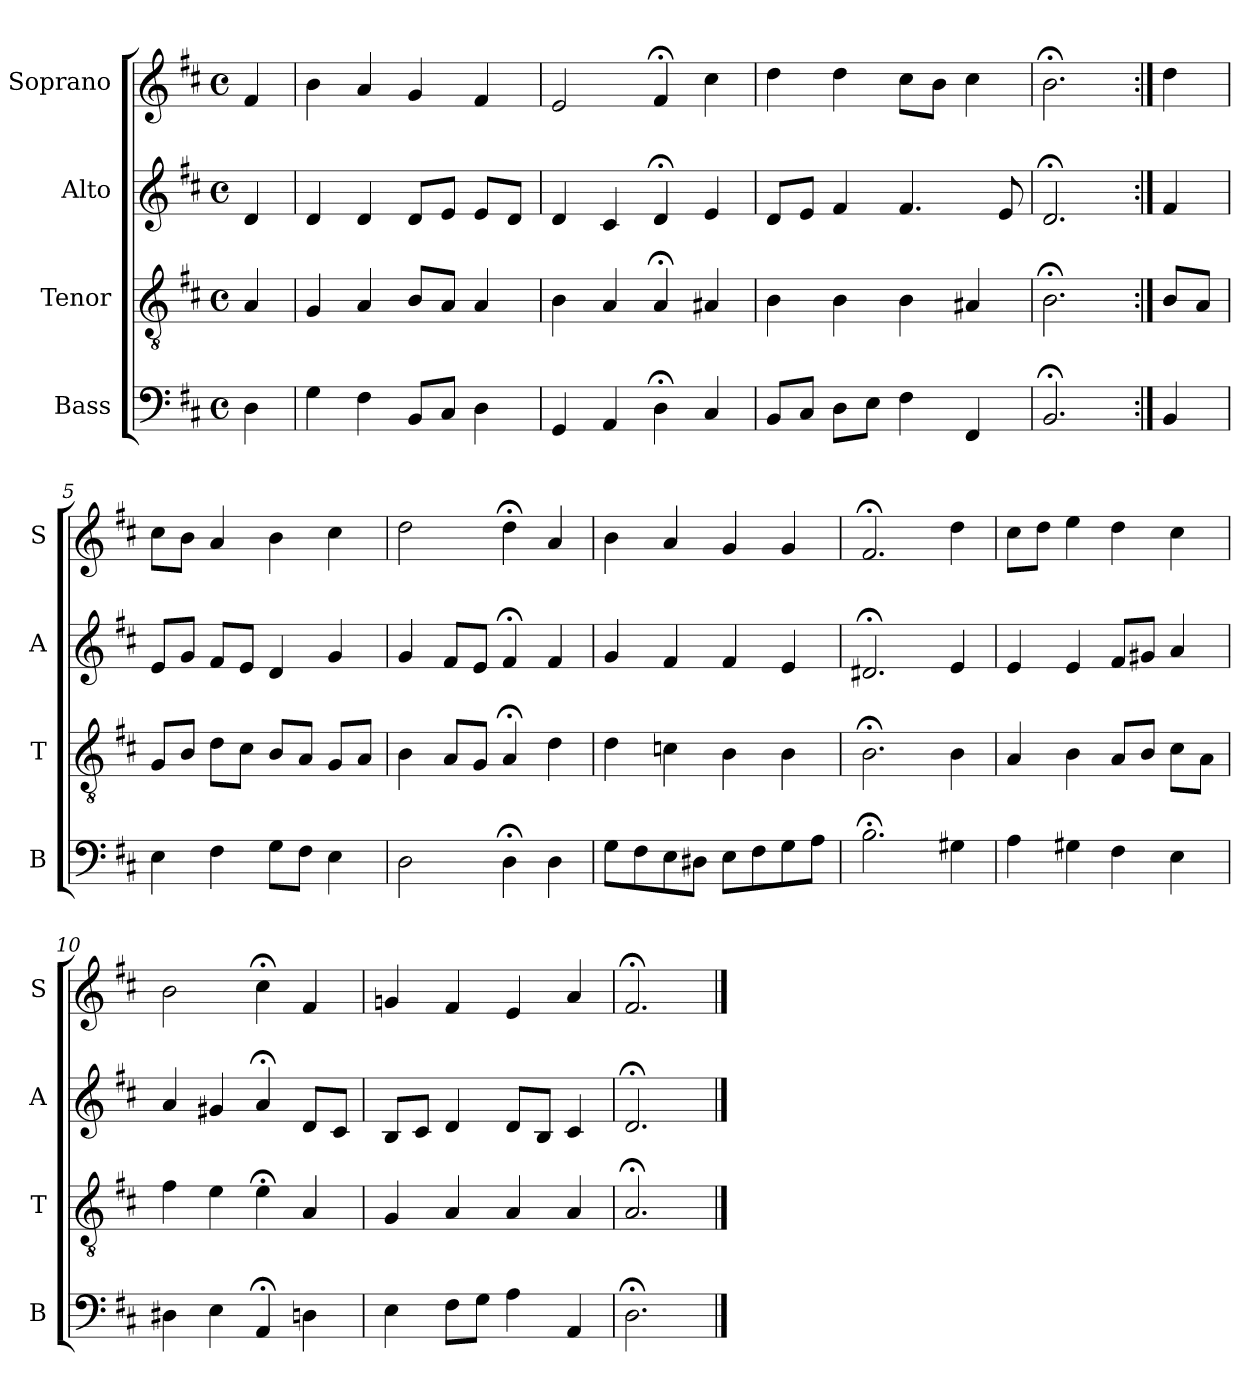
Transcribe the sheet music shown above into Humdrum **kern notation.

**kern	**kern	**kern	**kern
*part4	*part3	*part2	*part1
*staff4	*staff3	*staff2	*staff1
*I"Bass	*I"Tenor	*I"Alto	*I"Soprano
*I'B	*I'T	*I'A	*I'S
*clefF4	*clefGv2	*clefG2	*clefG2
*k[f#c#]	*k[f#c#]	*k[f#c#]	*k[f#c#]
*D:	*D:	*D:	*D:
*M4/4	*M4/4	*M4/4	*M4/4
*met(c)	*met(c)	*met(c)	*met(c)
*MM100	*MM100	*MM100	*MM100
=	=	=	=
4D	4A	4d	4f#
=1	=1	=1	=1
4G	4G	4d	4b
4F#	4A	4d	4a
8BBL	8BL	8dL	4g
8C#J	8AJ	8eJ	.
4D	4A	8eL	4f#
.	.	8dJ	.
=2	=2	=2	=2
4GG	4B	4d	2e
4AA	4A	4c#	.
4D;<	4A;<	4d;<	4f#;<
4C#	4A#X	4e	4cc#
=3	=3	=3	=3
8BBL	4B	8dL	4dd
8C#J	.	8eJ	.
8DL	4B	4f#	4dd
8EJ	.	.	.
4F#	4B	4.f#	8cc#L
.	.	.	8bJ
4FF#	4A#X	.	4cc#
.	.	8e	.
=4	=4	=4	=4
2.BB;<	2.B;<	2.d;<	2.b;<
=:|!	=:|!	=:|!	=:|!
4BB	8BL	4f#	4dd
.	8AJ	.	.
=5	=5	=5	=5
4E	8GL	8eL	8cc#L
.	8BJ	8gJ	8bJ
4F#	8dL	8f#L	4a
.	8c#J	8eJ	.
8GL	8BL	4d	4b
8F#J	8AJ	.	.
4E	8GL	4g	4cc#
.	8AJ	.	.
=6	=6	=6	=6
2Di	4Bi	4gi	2ddi
.	8AL	8f#L	.
.	8GJ	8eJ	.
4D;<	4A;<	4f#;<	4dd;<
4D	4d	4f#	4a
=7	=7	=7	=7
8GL	4d	4g	4b
8F#	.	.	.
8E	4cn	4f#	4a
8D#XJ	.	.	.
8EL	4B	4f#	4g
8F#	.	.	.
8G	4B	4e	4g
8AJ	.	.	.
=8	=8	=8	=8
2.B;<	2.B;<	2.d#X;<	2.f#;<
4G#X	4B	4e	4dd
=9	=9	=9	=9
4A	4A	4e	8cc#L
.	.	.	8ddJ
4G#X	4B	4e	4ee
4F#	8AL	8f#L	4dd
.	8BJ	8g#XJ	.
4Ei	8c#iL	4ai	4cc#i
.	8AJ	.	.
=10	=10	=10	=10
4D#X	4f#	4a	2b
4E	4e	4g#X	.
4AA;<	4e;<	4a;<	4cc#;<
4Dn	4A	8dL	4f#
.	.	8c#J	.
=11	=11	=11	=11
4E	4G	8BL	4gn
.	.	8c#J	.
8F#L	4A	4d	4f#
8GJ	.	.	.
4A	4A	8dL	4e
.	.	8BJ	.
4AA	4A	4c#	4a
=12	=12	=12	=12
2.D;<	2.A;<	2.d;<	2.f#;<
==	==	==	==
*-	*-	*-	*-
